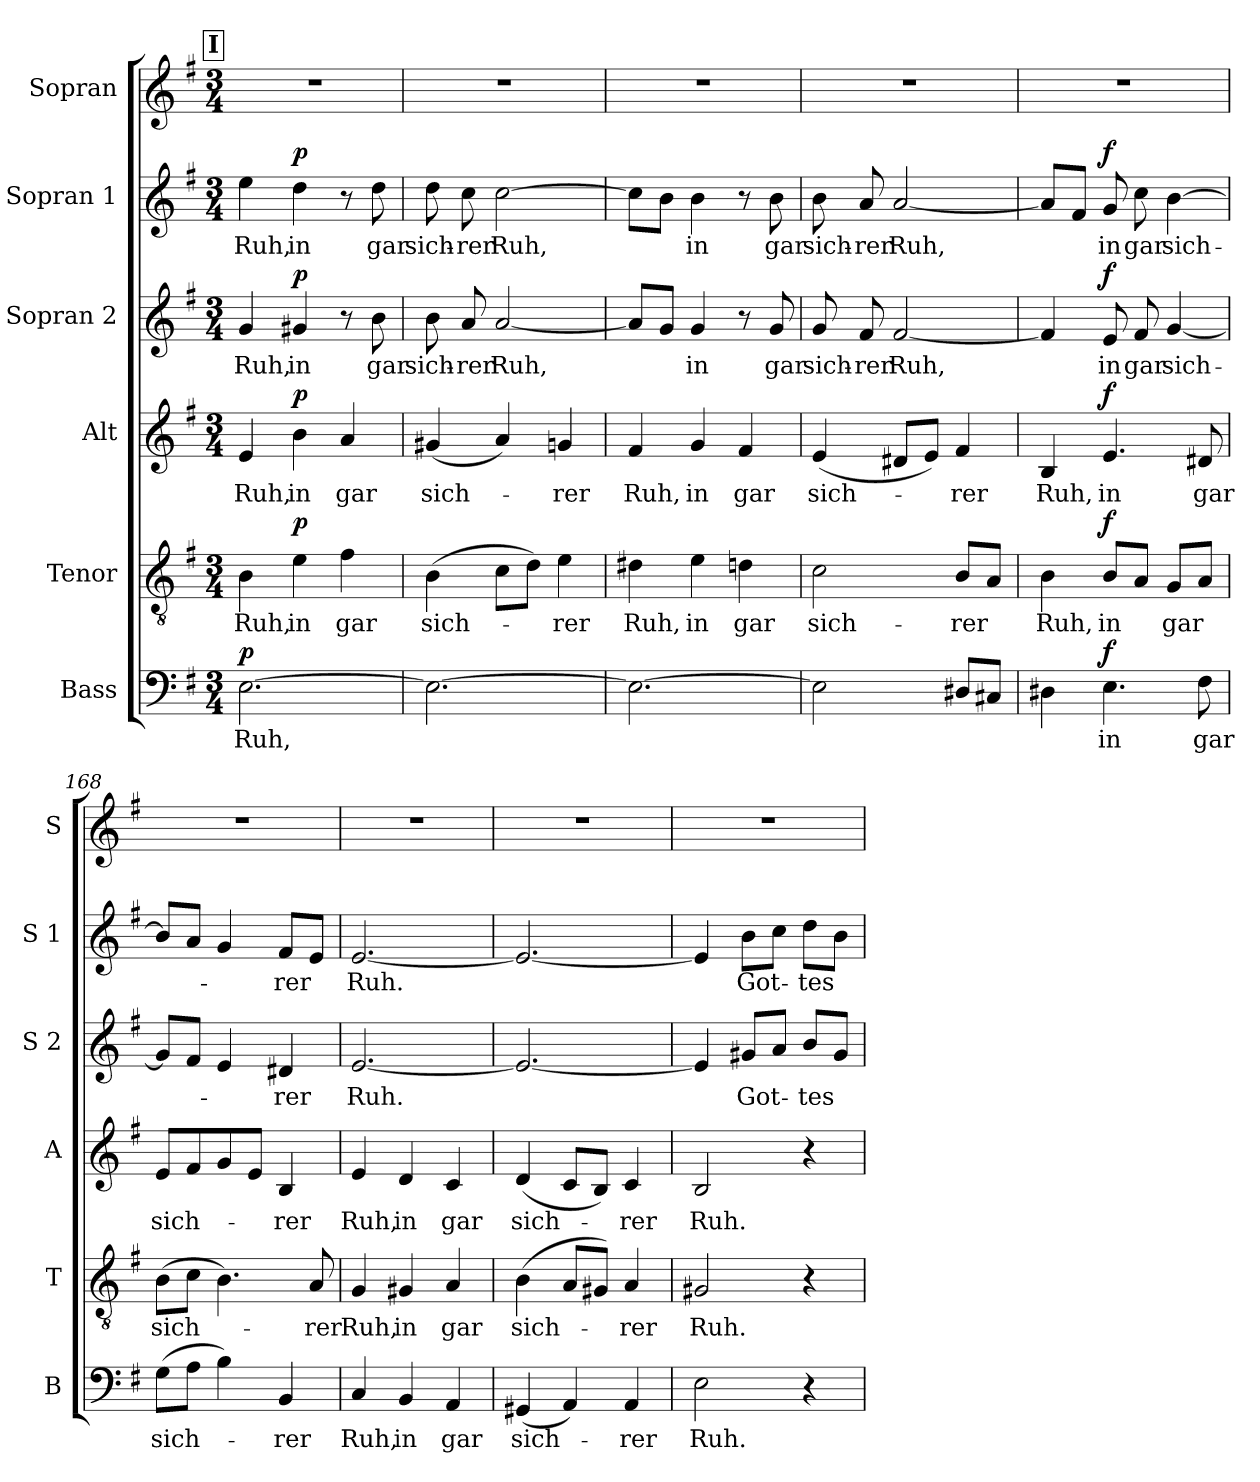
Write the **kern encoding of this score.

**kern	**text	**dynam	**kern	**text	**dynam	**kern	**text	**dynam	**kern	**text	**dynam	**kern	**text	**dynam	**kern
*part6	*part6	*part6	*part5	*part5	*part5	*part4	*part4	*part4	*part3	*part3	*part3	*part2	*part2	*part2	*part1
*staff6	*staff6	*staff6	*staff5	*staff5	*staff5	*staff4	*staff4	*staff4	*staff3	*staff3	*staff3	*staff2	*staff2	*staff2	*staff1
*I"Bass	*	*	*I"Tenor	*	*	*I"Alt	*	*	*I"Sopran 2	*	*	*I"Sopran 1	*	*	*I"Sopran
*I'B	*	*	*I'T	*	*	*I'A	*	*	*I'S 2	*	*	*I'S 1	*	*	*I'S
*clefF4	*	*	*clefGv2	*	*	*clefG2	*	*	*clefG2	*	*	*clefG2	*	*	*clefG2
*k[f#]	*	*	*k[f#]	*	*	*k[f#]	*	*	*k[f#]	*	*	*k[f#]	*	*	*k[f#]
*e:	*	*	*e:	*	*	*e:	*	*	*e:	*	*	*e:	*	*	*e:
*M3/4	*	*	*M3/4	*	*	*M3/4	*	*	*M3/4	*	*	*M3/4	*	*	*M3/4
!!LO:REH:place=s1:b:B:fs=14:t=I
=163	=163	=163	=163	=163	=163	=163	=163	=163	=163	=163	=163	=163	=163	=163	=163
!	!	!LO:DY:a	!	!	!	!	!	!	!	!	!	!	!	!	!
[2.E\	Ruh,	p	4B\	Ruh,	.	4e/	Ruh,	.	4g/	Ruh,	.	4ee\	Ruh,	.	2.r
!	!	!	!	!	!LO:DY:a	!	!	!LO:DY:a	!	!	!LO:DY:a	!	!	!LO:DY:a	!
.	.	.	4e\	in	p	4b\	in	p	4g#X/	in	p	4dd\	in	p	.
.	.	.	4f#\	gar	.	4a/	gar	.	8r	.	.	8r	.	.	.
.	.	.	.	.	.	.	.	.	8b\	gar	.	8dd\	gar	.	.
!!LO:PB:g=z
=164	=164	=164	=164	=164	=164	=164	=164	=164	=164	=164	=164	=164	=164	=164	=164
2.E\_	.	.	(4B\	sich-	.	(4g#X/	sich-	.	8b\	sich-	.	8dd\	sich-	.	2.r
.	.	.	.	.	.	.	.	.	8a/	-rer	.	8cc\	-rer	.	.
.	.	.	8c\L	.	.	4a/)	.	.	[2a/	Ruh,	.	[2cc\	Ruh,	.	.
.	.	.	8d\J)	.	.	.	.	.	.	.	.	.	.	.	.
.	.	.	4e\	-rer	.	4gn/	-rer	.	.	.	.	.	.	.	.
=165	=165	=165	=165	=165	=165	=165	=165	=165	=165	=165	=165	=165	=165	=165	=165
2.E\_	.	.	4d#X\	Ruh,	.	4f#/	Ruh,	.	8a/L]	.	.	8cc\L]	.	.	2.r
.	.	.	.	.	.	.	.	.	8g/J	.	.	8b\J	.	.	.
.	.	.	4e\	in	.	4g/	in	.	4g/	in	.	4b\	in	.	.
.	.	.	4dn\	gar	.	4f#/	gar	.	8r	.	.	8r	.	.	.
.	.	.	.	.	.	.	.	.	8g/	gar	.	8b\	gar	.	.
=166	=166	=166	=166	=166	=166	=166	=166	=166	=166	=166	=166	=166	=166	=166	=166
2E\]	.	.	2c\	sich-	.	(4e/	sich-	.	8g/	sich-	.	8b\	sich-	.	2.r
.	.	.	.	.	.	.	.	.	8f#/	-rer	.	8a/	-rer	.	.
.	.	.	.	.	.	8d#X/L	.	.	[2f#/	Ruh,	.	[2a/	Ruh,	.	.
.	.	.	.	.	.	8e/J)	.	.	.	.	.	.	.	.	.
8D#X/L	.	.	8B/L	-rer	.	4f#/	-rer	.	.	.	.	.	.	.	.
8C#X/J	.	.	8A/J	.	.	.	.	.	.	.	.	.	.	.	.
=167	=167	=167	=167	=167	=167	=167	=167	=167	=167	=167	=167	=167	=167	=167	=167
4D#X\	.	.	4B\	Ruh,	.	4B/	Ruh,	.	4f#/]	.	.	8a/L]	.	.	2.r
.	.	.	.	.	.	.	.	.	.	.	.	8f#/J	.	.	.
!	!	!LO:DY:a	!	!	!LO:DY:a	!	!	!LO:DY:a	!	!	!LO:DY:a	!	!	!LO:DY:a	!
4.E\	in	f	8B/L	in	f	4.e/	in	f	8e/	in	f	8g/	in	f	.
.	.	.	8A/J	.	.	.	.	.	8f#/	gar	.	8cc\	gar	.	.
.	.	.	8G/L	gar	.	.	.	.	[4g/	sich-	.	[4b\	sich-	.	.
8F#\	gar	.	8A/J	.	.	8d#X/	gar	.	.	.	.	.	.	.	.
=168	=168	=168	=168	=168	=168	=168	=168	=168	=168	=168	=168	=168	=168	=168	=168
(8G\L	sich-	.	(8B\L	sich-	.	8e/L	sich-	.	8g/L]	.	.	8b/L]	.	.	2.r
8A\J	.	.	8c\J	.	.	8f#/	.	.	8f#/J	.	.	8a/J	.	.	.
4B\)	.	.	4.B\)	.	.	8g/	.	.	4e/	.	.	4g/	.	.	.
.	.	.	.	.	.	8e/J	.	.	.	.	.	.	.	.	.
4BB/	-rer	.	.	.	.	4B/	-rer	.	4d#X/	rer	.	8f#/L	rer	.	.
.	.	.	8A/	-rer	.	.	.	.	.	.	.	8e/J	.	.	.
=169	=169	=169	=169	=169	=169	=169	=169	=169	=169	=169	=169	=169	=169	=169	=169
4C/	Ruh,	.	4G/	Ruh,	.	4e/	Ruh,	.	[2.e/	Ruh.	.	[2.e/	Ruh.	.	2.r
4BB/	in	.	4G#X/	in	.	4d/	in	.	.	.	.	.	.	.	.
4AA/	gar	.	4A/	gar	.	4c/	gar	.	.	.	.	.	.	.	.
!!LO:LB:g=z
=170	=170	=170	=170	=170	=170	=170	=170	=170	=170	=170	=170	=170	=170	=170	=170
(4GG#X/	sich-	.	(4B\	sich-	.	(4d/	sich-	.	2.e/_	.	.	2.e/_	.	.	2.r
4AA/)	.	.	8A/L	.	.	8c/L	.	.	.	.	.	.	.	.	.
.	.	.	8G#X/J)	.	.	8B/J)	.	.	.	.	.	.	.	.	.
4AA/	-rer	.	4A/	-rer	.	4c/	-rer	.	.	.	.	.	.	.	.
=171	=171	=171	=171	=171	=171	=171	=171	=171	=171	=171	=171	=171	=171	=171	=171
2E\	Ruh.	.	2G#X/	Ruh.	.	2B/	Ruh.	.	4e/]	.	.	4e/]	.	.	2.r
.	.	.	.	.	.	.	.	.	8g#X/L	Got-	.	8b\L	Got-	.	.
.	.	.	.	.	.	.	.	.	8a/J	.	.	8cc\J	.	.	.
4r	.	.	4r	.	.	4r	.	.	8b/L	-tes	.	8dd\L	-tes	.	.
.	.	.	.	.	.	.	.	.	8g#/J	.	.	8b\J	.	.	.
=	=	=	=	=	=	=	=	=	=	=	=	=	=	=	=
*-	*-	*-	*-	*-	*-	*-	*-	*-	*-	*-	*-	*-	*-	*-	*-
